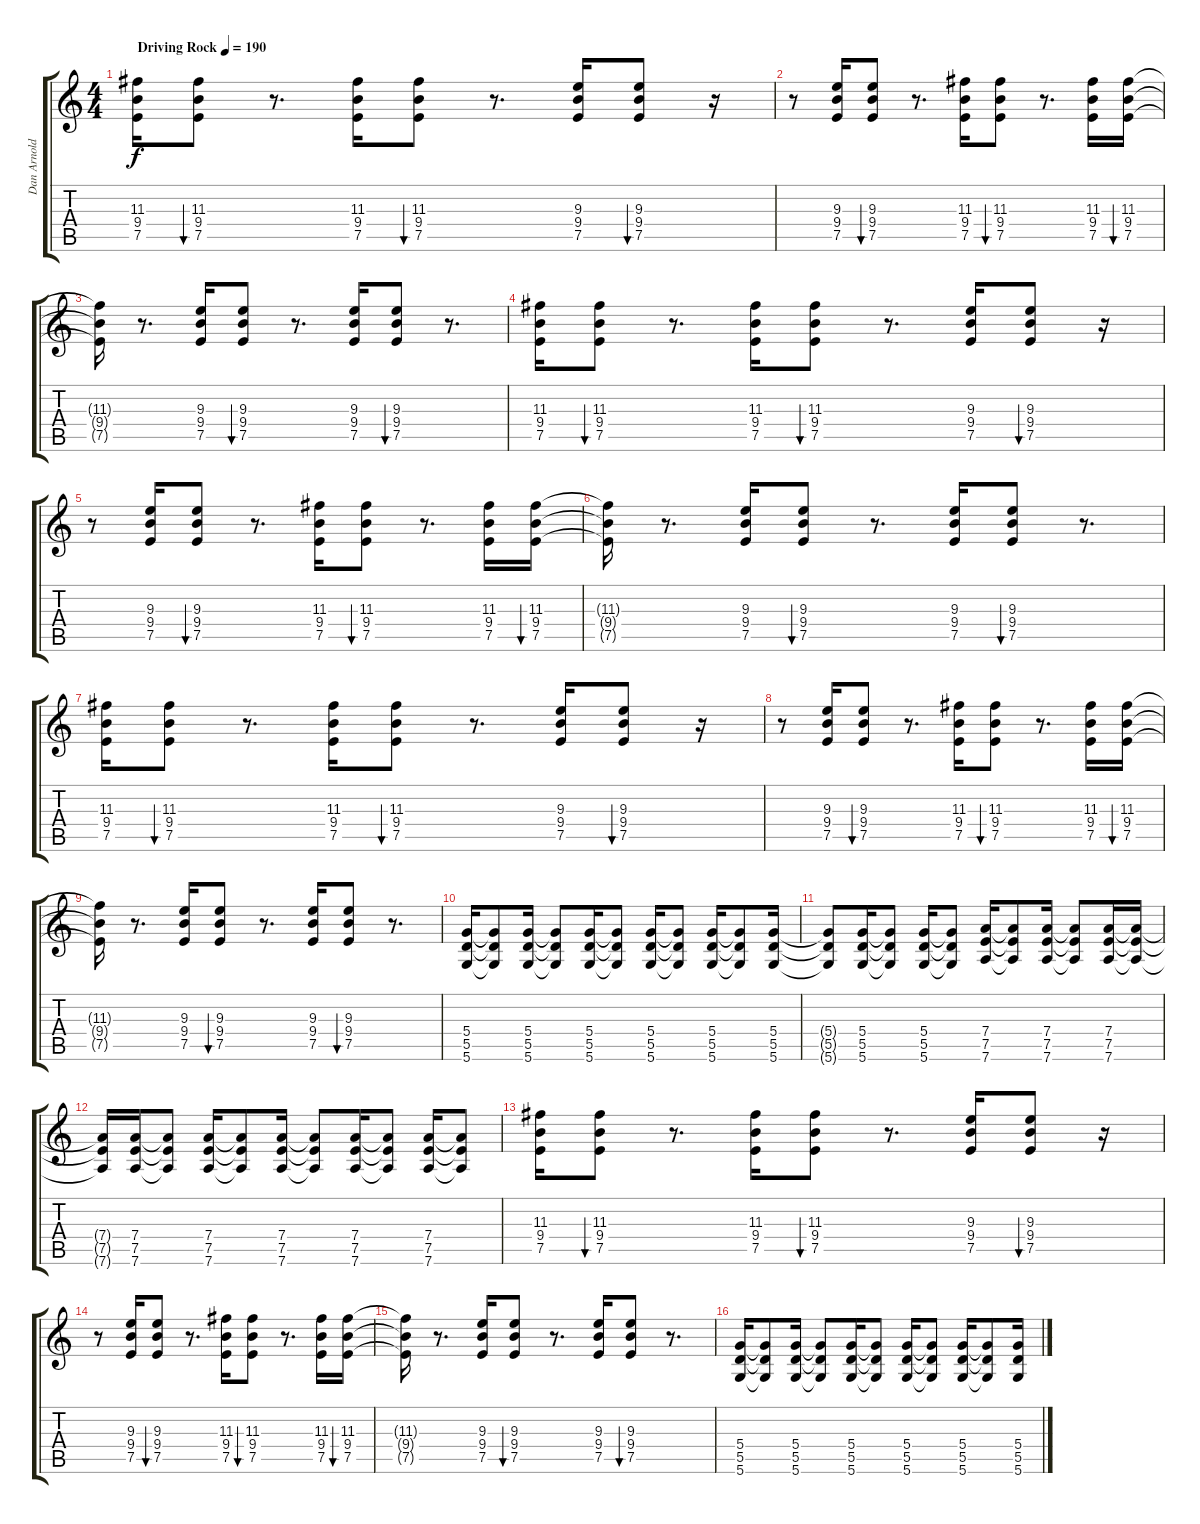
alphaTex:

\track ("Dan Arnold" "Dan Arnold") {instrument overdrivenguitar}
\staff {score tabs}
\tuning (E4 B3 G3 D3 A2 D2) {hide}
\ts (4 4)
\tempo (190 "Driving Rock")
\clef g2
\ks c
(11.3 9.4 7.5).16{dy f instrument overdrivenguitar} (11.3 9.4 7.5).8{bu 120} r.8{d} (11.3 9.4 7.5).16 (11.3 9.4 7.5).8{bu 120} r.8{d} (9.3 9.4 7.5).16 (9.3 9.4 7.5).8{bu 120} r.16 |
r.8 (9.3 9.4 7.5).16 (9.3 9.4 7.5).8{bu 120} r.8{d} (11.3 9.4 7.5).16 (11.3 9.4 7.5).8{bu 120} r.8{d} (11.3 9.4 7.5).16 (11.3 9.4 7.5).16{bu 120} |
(11.3{t} 9.4{t} 7.5{t}).16 r.8{d} (9.3 9.4 7.5).16 (9.3 9.4 7.5).8{bu 120} r.8{d} (9.3 9.4 7.5).16 (9.3 9.4 7.5).8{bu 120} r.8{d} |
(11.3 9.4 7.5).16{balance 3} (11.3 9.4 7.5).8{bu 120} r.8{d} (11.3 9.4 7.5).16 (11.3 9.4 7.5).8{bu 120} r.8{d} (9.3 9.4 7.5).16 (9.3 9.4 7.5).8{bu 120} r.16 |
r.8 (9.3 9.4 7.5).16 (9.3 9.4 7.5).8{bu 120} r.8{d} (11.3 9.4 7.5).16 (11.3 9.4 7.5).8{bu 120} r.8{d} (11.3 9.4 7.5).16 (11.3 9.4 7.5).16{bu 120} |
(11.3{t} 9.4{t} 7.5{t}).16 r.8{d} (9.3 9.4 7.5).16 (9.3 9.4 7.5).8{bu 120} r.8{d} (9.3 9.4 7.5).16 (9.3 9.4 7.5).8{bu 120} r.8{d} |
(11.3 9.4 7.5).16 (11.3 9.4 7.5).8{bu 120} r.8{d} (11.3 9.4 7.5).16 (11.3 9.4 7.5).8{bu 120} r.8{d} (9.3 9.4 7.5).16 (9.3 9.4 7.5).8{bu 120} r.16 |
r.8 (9.3 9.4 7.5).16 (9.3 9.4 7.5).8{bu 120} r.8{d} (11.3 9.4 7.5).16 (11.3 9.4 7.5).8{bu 120} r.8{d} (11.3 9.4 7.5).16 (11.3 9.4 7.5).16{bu 120} |
(11.3{t} 9.4{t} 7.5{t}).16 r.8{d} (9.3 9.4 7.5).16 (9.3 9.4 7.5).8{bu 120} r.8{d} (9.3 9.4 7.5).16 (9.3 9.4 7.5).8{bu 120} r.8{d} |
(5.4 5.5 5.6).16 (5.4{t} 5.5{t} 5.6{t}).8 (5.4 5.5 5.6).16 (5.4{t} 5.5{t} 5.6{t}).8 (5.4 5.5 5.6).16 (5.4{t} 5.5{t} 5.6{t}).8 (5.4 5.5 5.6).16 (5.4{t} 5.5{t} 5.6{t}).8 (5.4 5.5 5.6).16 (5.4{t} 5.5{t} 5.6{t}).8 (5.4 5.5 5.6).16 |
(5.4{t} 5.5{t} 5.6{t}).8 (5.4 5.5 5.6).16 (5.4{t} 5.5{t} 5.6{t}).8 (5.4 5.5 5.6).16 (5.4{t} 5.5{t} 5.6{t}).8 (7.4 7.5 7.6).16 (7.4{t} 7.5{t} 7.6{t}).8 (7.4 7.5 7.6).16 (7.4{t} 7.5{t} 7.6{t}).8 (7.4 7.5 7.6).16 (7.4{t} 7.5{t} 7.6{t}).16 |
(7.4{t} 7.5{t} 7.6{t}).16 (7.4 7.5 7.6).16 (7.4{t} 7.5{t} 7.6{t}).8 (7.4 7.5 7.6).16 (7.4{t} 7.5{t} 7.6{t}).8 (7.4 7.5 7.6).16 (7.4{t} 7.5{t} 7.6{t}).8 (7.4 7.5 7.6).16 (7.4{t} 7.5{t} 7.6{t}).8 (7.4 7.5 7.6).16 (7.4{t} 7.5{t} 7.6{t}).8 |
(11.3 9.4 7.5).16 (11.3 9.4 7.5).8{bu 120} r.8{d} (11.3 9.4 7.5).16 (11.3 9.4 7.5).8{bu 120} r.8{d} (9.3 9.4 7.5).16 (9.3 9.4 7.5).8{bu 120} r.16 |
r.8 (9.3 9.4 7.5).16 (9.3 9.4 7.5).8{bu 120} r.8{d} (11.3 9.4 7.5).16 (11.3 9.4 7.5).8{bu 120} r.8{d} (11.3 9.4 7.5).16 (11.3 9.4 7.5).16{bu 120} |
(11.3{t} 9.4{t} 7.5{t}).16 r.8{d} (9.3 9.4 7.5).16 (9.3 9.4 7.5).8{bu 120} r.8{d} (9.3 9.4 7.5).16 (9.3 9.4 7.5).8{bu 120} r.8{d} |
(5.4 5.5 5.6).16 (5.4{t} 5.5{t} 5.6{t}).8 (5.4 5.5 5.6).16 (5.4{t} 5.5{t} 5.6{t}).8 (5.4 5.5 5.6).16 (5.4{t} 5.5{t} 5.6{t}).8 (5.4 5.5 5.6).16 (5.4{t} 5.5{t} 5.6{t}).8 (5.4 5.5 5.6).16 (5.4{t} 5.5{t} 5.6{t}).8 (5.4 5.5 5.6).16
